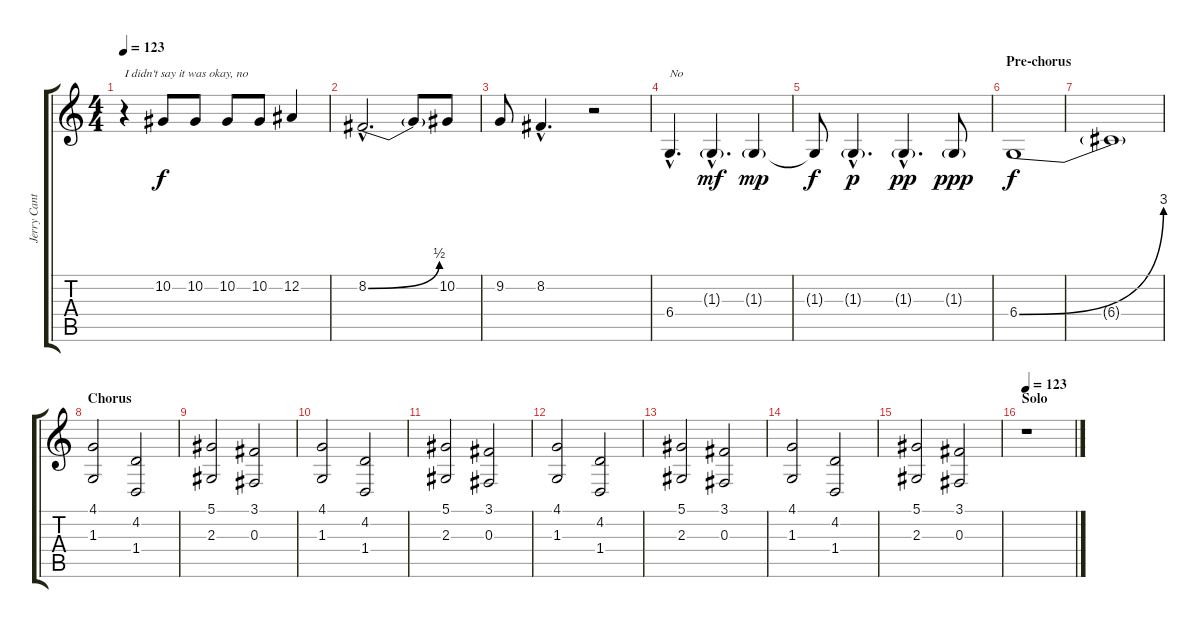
\track ("Jerry Cantrell - Backing Vocals/Chorus" "Jerry Cant") {instrument synthvoice}
\staff {score tabs}
\tuning (Eb4 Bb3 Gb3 Db3 Ab2 Eb2) {hide}
\ts (4 4)
\tempo 123
\clef g2
\ks c
r.4{txt "I didn't say it was okay, no" dy f} 10.2.8 10.2.8 10.2.8 10.2.8 12.2.4 |
8.2{be (bend 0 0 60 2) hac}.2{d} 8.2{t}.8 10.2.8 |
9.2.8 8.2{hac}.4{d} r.2 |
6.4{hac}.4{d txt "No"} 1.3{g hac}.4{d dy mf} 1.3{g}.4{dy mp} |
1.3{t}.8{dy f} 1.3{g hac}.4{d dy p} 1.3{g hac}.4{d dy pp} 1.3{g}.8{dy ppp} |
\section ("" "Pre-chorus")
6.4{be (bend 0 0 60 12)}.1{dy f volume 14 balance 12 instrument synthvoice} |
6.4{t}.1 |
\section ("" "Chorus")
(4.1 1.3).2{volume 14 balance 4 instrument choiraahs} (4.2 1.4).2 |
(5.1 2.3).2 (3.1 0.3).2 |
(4.1 1.3).2 (4.2 1.4).2 |
(5.1 2.3).2 (3.1 0.3).2 |
(4.1 1.3).2 (4.2 1.4).2 |
(5.1 2.3).2 (3.1 0.3).2 |
(4.1 1.3).2 (4.2 1.4).2 |
(5.1 2.3).2 (3.1 0.3).2 |
\section ("" "Solo")
\tempo 123
r.1
